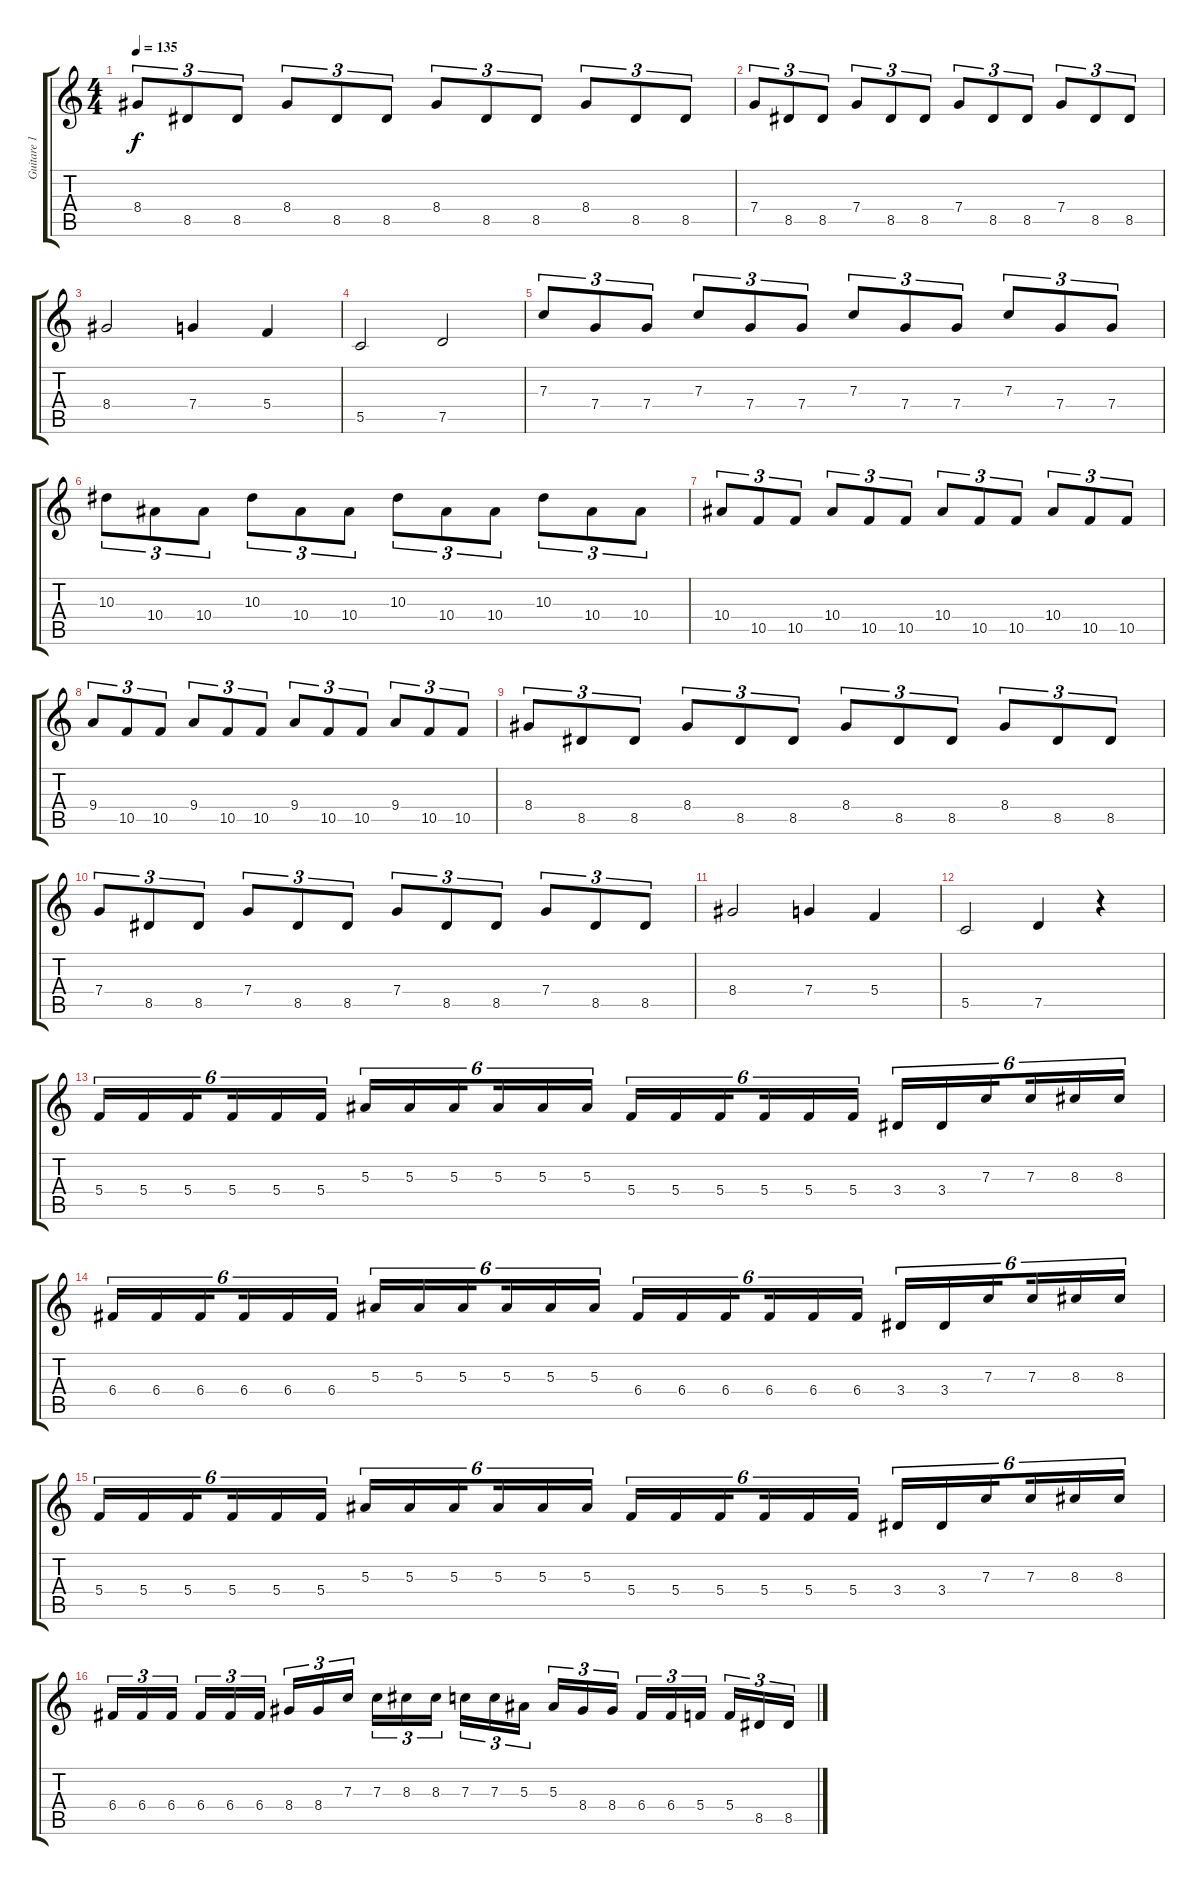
\track ("Guitare 1" "Guitare 1") {instrument distortionguitar}
\staff {score tabs}
\tuning (D4 A3 F3 C3 G2 D2) {hide}
\ts (4 4)
\tempo 135
\clef g2
\ks c
8.4.8{tu (3 2) dy f} 8.5.8{tu (3 2)} 8.5.8{tu (3 2)} 8.4.8{tu (3 2)} 8.5.8{tu (3 2)} 8.5.8{tu (3 2)} 8.4.8{tu (3 2)} 8.5.8{tu (3 2)} 8.5.8{tu (3 2)} 8.4.8{tu (3 2)} 8.5.8{tu (3 2)} 8.5.8{tu (3 2)} |
7.4.8{tu (3 2)} 8.5.8{tu (3 2)} 8.5.8{tu (3 2)} 7.4.8{tu (3 2)} 8.5.8{tu (3 2)} 8.5.8{tu (3 2)} 7.4.8{tu (3 2)} 8.5.8{tu (3 2)} 8.5.8{tu (3 2)} 7.4.8{tu (3 2)} 8.5.8{tu (3 2)} 8.5.8{tu (3 2)} |
8.4.2 7.4.4 5.4.4 |
5.5.2 7.5.2 |
7.3.8{tu (3 2)} 7.4.8{tu (3 2)} 7.4.8{tu (3 2)} 7.3.8{tu (3 2)} 7.4.8{tu (3 2)} 7.4.8{tu (3 2)} 7.3.8{tu (3 2)} 7.4.8{tu (3 2)} 7.4.8{tu (3 2)} 7.3.8{tu (3 2)} 7.4.8{tu (3 2)} 7.4.8{tu (3 2)} |
10.3.8{tu (3 2)} 10.4.8{tu (3 2)} 10.4.8{tu (3 2)} 10.3.8{tu (3 2)} 10.4.8{tu (3 2)} 10.4.8{tu (3 2)} 10.3.8{tu (3 2)} 10.4.8{tu (3 2)} 10.4.8{tu (3 2)} 10.3.8{tu (3 2)} 10.4.8{tu (3 2)} 10.4.8{tu (3 2)} |
10.4.8{tu (3 2)} 10.5.8{tu (3 2)} 10.5.8{tu (3 2)} 10.4.8{tu (3 2)} 10.5.8{tu (3 2)} 10.5.8{tu (3 2)} 10.4.8{tu (3 2)} 10.5.8{tu (3 2)} 10.5.8{tu (3 2)} 10.4.8{tu (3 2)} 10.5.8{tu (3 2)} 10.5.8{tu (3 2)} |
9.4.8{tu (3 2)} 10.5.8{tu (3 2)} 10.5.8{tu (3 2)} 9.4.8{tu (3 2)} 10.5.8{tu (3 2)} 10.5.8{tu (3 2)} 9.4.8{tu (3 2)} 10.5.8{tu (3 2)} 10.5.8{tu (3 2)} 9.4.8{tu (3 2)} 10.5.8{tu (3 2)} 10.5.8{tu (3 2)} |
8.4.8{tu (3 2)} 8.5.8{tu (3 2)} 8.5.8{tu (3 2)} 8.4.8{tu (3 2)} 8.5.8{tu (3 2)} 8.5.8{tu (3 2)} 8.4.8{tu (3 2)} 8.5.8{tu (3 2)} 8.5.8{tu (3 2)} 8.4.8{tu (3 2)} 8.5.8{tu (3 2)} 8.5.8{tu (3 2)} |
7.4.8{tu (3 2)} 8.5.8{tu (3 2)} 8.5.8{tu (3 2)} 7.4.8{tu (3 2)} 8.5.8{tu (3 2)} 8.5.8{tu (3 2)} 7.4.8{tu (3 2)} 8.5.8{tu (3 2)} 8.5.8{tu (3 2)} 7.4.8{tu (3 2)} 8.5.8{tu (3 2)} 8.5.8{tu (3 2)} |
8.4.2 7.4.4 5.4.4 |
5.5.2 7.5.4 r.4 |
5.4.16{tu (6 4)} 5.4.16{tu (6 4)} 5.4.16{tu (6 4) beam splitsecondary} 5.4.16{tu (6 4)} 5.4.16{tu (6 4)} 5.4.16{tu (6 4)} 5.3.16{tu (6 4)} 5.3.16{tu (6 4)} 5.3.16{tu (6 4) beam splitsecondary} 5.3.16{tu (6 4)} 5.3.16{tu (6 4)} 5.3.16{tu (6 4)} 5.4.16{tu (6 4)} 5.4.16{tu (6 4)} 5.4.16{tu (6 4) beam splitsecondary} 5.4.16{tu (6 4)} 5.4.16{tu (6 4)} 5.4.16{tu (6 4)} 3.4.16{tu (6 4)} 3.4.16{tu (6 4)} 7.3.16{tu (6 4) beam splitsecondary} 7.3.16{tu (6 4)} 8.3.16{tu (6 4)} 8.3.16{tu (6 4)} |
6.4.16{tu (6 4)} 6.4.16{tu (6 4)} 6.4.16{tu (6 4) beam splitsecondary} 6.4.16{tu (6 4)} 6.4.16{tu (6 4)} 6.4.16{tu (6 4)} 5.3.16{tu (6 4)} 5.3.16{tu (6 4)} 5.3.16{tu (6 4) beam splitsecondary} 5.3.16{tu (6 4)} 5.3.16{tu (6 4)} 5.3.16{tu (6 4)} 6.4.16{tu (6 4)} 6.4.16{tu (6 4)} 6.4.16{tu (6 4) beam splitsecondary} 6.4.16{tu (6 4)} 6.4.16{tu (6 4)} 6.4.16{tu (6 4)} 3.4.16{tu (6 4)} 3.4.16{tu (6 4)} 7.3.16{tu (6 4) beam splitsecondary} 7.3.16{tu (6 4)} 8.3.16{tu (6 4)} 8.3.16{tu (6 4)} |
5.4.16{tu (6 4)} 5.4.16{tu (6 4)} 5.4.16{tu (6 4) beam splitsecondary} 5.4.16{tu (6 4)} 5.4.16{tu (6 4)} 5.4.16{tu (6 4)} 5.3.16{tu (6 4)} 5.3.16{tu (6 4)} 5.3.16{tu (6 4) beam splitsecondary} 5.3.16{tu (6 4)} 5.3.16{tu (6 4)} 5.3.16{tu (6 4)} 5.4.16{tu (6 4)} 5.4.16{tu (6 4)} 5.4.16{tu (6 4) beam splitsecondary} 5.4.16{tu (6 4)} 5.4.16{tu (6 4)} 5.4.16{tu (6 4)} 3.4.16{tu (6 4)} 3.4.16{tu (6 4)} 7.3.16{tu (6 4) beam splitsecondary} 7.3.16{tu (6 4)} 8.3.16{tu (6 4)} 8.3.16{tu (6 4)} |
6.4.16{tu (3 2)} 6.4.16{tu (3 2)} 6.4.16{tu (3 2) beam splitsecondary} 6.4.16{tu (3 2)} 6.4.16{tu (3 2)} 6.4.16{tu (3 2)} 8.4.16{tu (3 2)} 8.4.16{tu (3 2)} 7.3.16{tu (3 2) beam splitsecondary} 7.3.16{tu (3 2)} 8.3.16{tu (3 2)} 8.3.16{tu (3 2)} 7.3.16{tu (3 2)} 7.3.16{tu (3 2)} 5.3.16{tu (3 2) beam splitsecondary} 5.3.16{tu (3 2)} 8.4.16{tu (3 2)} 8.4.16{tu (3 2)} 6.4.16{tu (3 2)} 6.4.16{tu (3 2)} 5.4.16{tu (3 2) beam splitsecondary} 5.4.16{tu (3 2)} 8.5.16{tu (3 2)} 8.5.16{tu (3 2)}
